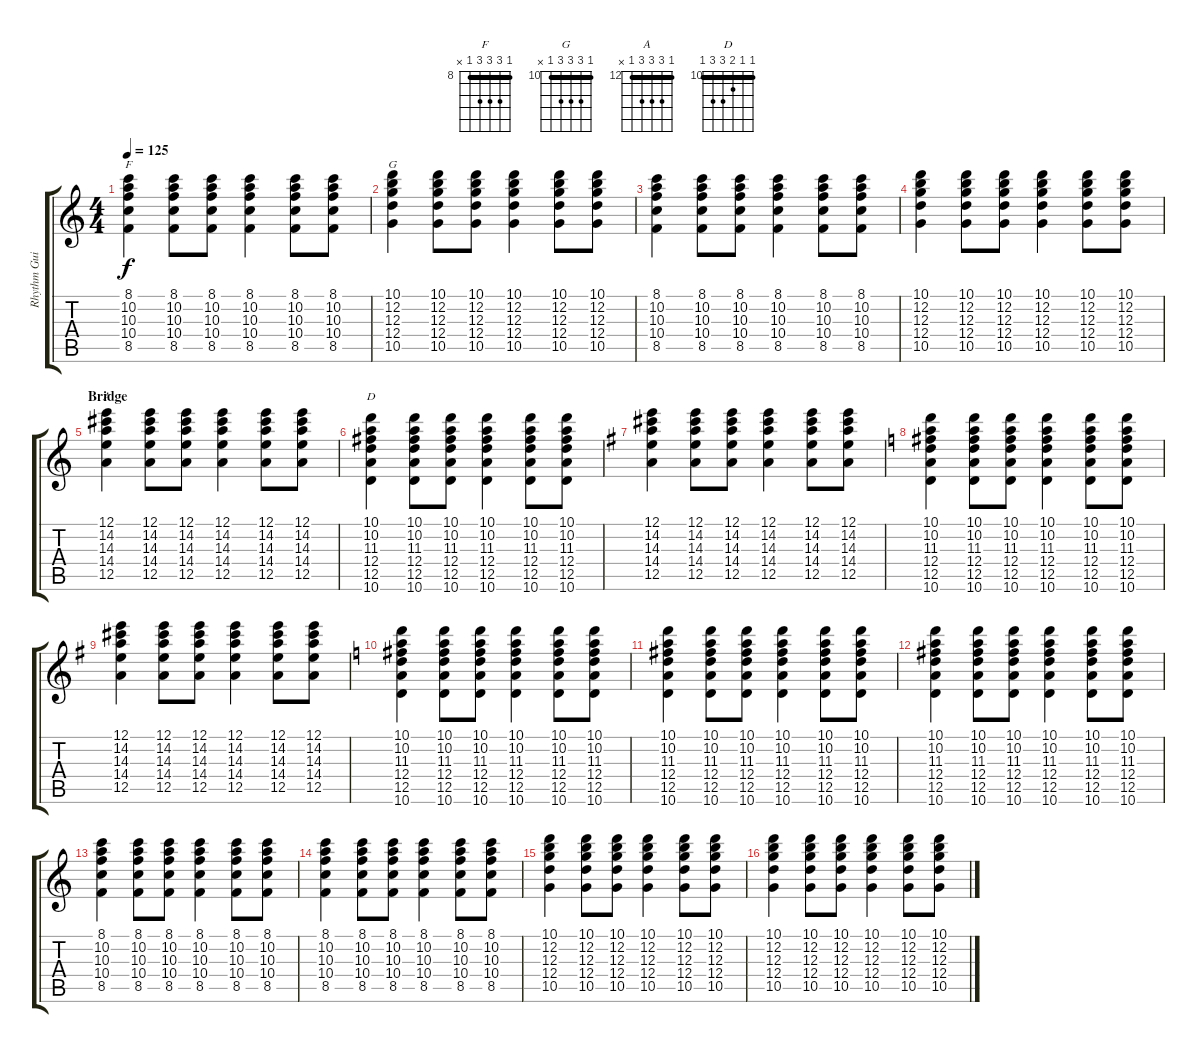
\track ("Rhythm Guitar" "Rhythm Gui") {instrument overdrivenguitar}
\staff {score tabs}
\tuning (E4 B3 G3 D3 A2 E2) {hide}
\chord ("F" 8 10 10 10 8 x) {firstfret 8 barre 8}
\chord ("G" 10 12 12 12 10 x) {firstfret 10 barre 10}
\chord ("A" 12 14 14 14 12 x) {firstfret 12 barre 12}
\chord ("D" 10 10 11 12 12 10) {firstfret 10 barre 10}
\ts (4 4)
\tempo 125
\clef g2
\ks c
(8.1 10.2 10.3 10.4 8.5).4{ch "F" dy f} (8.1 10.2 10.3 10.4 8.5).8 (8.1 10.2 10.3 10.4 8.5).8 (8.1 10.2 10.3 10.4 8.5).4 (8.1 10.2 10.3 10.4 8.5).8 (8.1 10.2 10.3 10.4 8.5).8 |
(10.1 12.2 12.3 12.4 10.5).4{ch "G"} (10.1 12.2 12.3 12.4 10.5).8 (10.1 12.2 12.3 12.4 10.5).8 (10.1 12.2 12.3 12.4 10.5).4 (10.1 12.2 12.3 12.4 10.5).8 (10.1 12.2 12.3 12.4 10.5).8 |
(8.1 10.2 10.3 10.4 8.5).4 (8.1 10.2 10.3 10.4 8.5).8 (8.1 10.2 10.3 10.4 8.5).8 (8.1 10.2 10.3 10.4 8.5).4 (8.1 10.2 10.3 10.4 8.5).8 (8.1 10.2 10.3 10.4 8.5).8 |
(10.1 12.2 12.3 12.4 10.5).4 (10.1 12.2 12.3 12.4 10.5).8 (10.1 12.2 12.3 12.4 10.5).8 (10.1 12.2 12.3 12.4 10.5).4 (10.1 12.2 12.3 12.4 10.5).8 (10.1 12.2 12.3 12.4 10.5).8 |
\section ("" "Bridge")
(12.1 14.2 14.3 14.4 12.5).4{ch "A"} (12.1 14.2 14.3 14.4 12.5).8 (12.1 14.2 14.3 14.4 12.5).8 (12.1 14.2 14.3 14.4 12.5).4 (12.1 14.2 14.3 14.4 12.5).8 (12.1 14.2 14.3 14.4 12.5).8 |
(10.1 10.2 11.3 12.4 12.5 10.6).4{ch "D"} (10.1 10.2 11.3 12.4 12.5 10.6).8 (10.1 10.2 11.3 12.4 12.5 10.6).8 (10.1 10.2 11.3 12.4 12.5 10.6).4 (10.1 10.2 11.3 12.4 12.5 10.6).8 (10.1 10.2 11.3 12.4 12.5 10.6).8 |
\ks g
(12.1 14.2 14.3 14.4 12.5).4 (12.1 14.2 14.3 14.4 12.5).8 (12.1 14.2 14.3 14.4 12.5).8 (12.1 14.2 14.3 14.4 12.5).4 (12.1 14.2 14.3 14.4 12.5).8 (12.1 14.2 14.3 14.4 12.5).8 |
\ks c
(10.1 10.2 11.3 12.4 12.5 10.6).4 (10.1 10.2 11.3 12.4 12.5 10.6).8 (10.1 10.2 11.3 12.4 12.5 10.6).8 (10.1 10.2 11.3 12.4 12.5 10.6).4 (10.1 10.2 11.3 12.4 12.5 10.6).8 (10.1 10.2 11.3 12.4 12.5 10.6).8 |
\ks g
(12.1 14.2 14.3 14.4 12.5).4 (12.1 14.2 14.3 14.4 12.5).8 (12.1 14.2 14.3 14.4 12.5).8 (12.1 14.2 14.3 14.4 12.5).4 (12.1 14.2 14.3 14.4 12.5).8 (12.1 14.2 14.3 14.4 12.5).8 |
\ks c
(10.1 10.2 11.3 12.4 12.5 10.6).4 (10.1 10.2 11.3 12.4 12.5 10.6).8 (10.1 10.2 11.3 12.4 12.5 10.6).8 (10.1 10.2 11.3 12.4 12.5 10.6).4 (10.1 10.2 11.3 12.4 12.5 10.6).8 (10.1 10.2 11.3 12.4 12.5 10.6).8 |
(10.1 10.2 11.3 12.4 12.5 10.6).4 (10.1 10.2 11.3 12.4 12.5 10.6).8 (10.1 10.2 11.3 12.4 12.5 10.6).8 (10.1 10.2 11.3 12.4 12.5 10.6).4 (10.1 10.2 11.3 12.4 12.5 10.6).8 (10.1 10.2 11.3 12.4 12.5 10.6).8 |
(10.1 10.2 11.3 12.4 12.5 10.6).4 (10.1 10.2 11.3 12.4 12.5 10.6).8 (10.1 10.2 11.3 12.4 12.5 10.6).8 (10.1 10.2 11.3 12.4 12.5 10.6).4 (10.1 10.2 11.3 12.4 12.5 10.6).8 (10.1 10.2 11.3 12.4 12.5 10.6).8 |
(8.1 10.2 10.3 10.4 8.5).4 (8.1 10.2 10.3 10.4 8.5).8 (8.1 10.2 10.3 10.4 8.5).8 (8.1 10.2 10.3 10.4 8.5).4 (8.1 10.2 10.3 10.4 8.5).8 (8.1 10.2 10.3 10.4 8.5).8 |
(8.1 10.2 10.3 10.4 8.5).4 (8.1 10.2 10.3 10.4 8.5).8 (8.1 10.2 10.3 10.4 8.5).8 (8.1 10.2 10.3 10.4 8.5).4 (8.1 10.2 10.3 10.4 8.5).8 (8.1 10.2 10.3 10.4 8.5).8 |
(10.1 12.2 12.3 12.4 10.5).4 (10.1 12.2 12.3 12.4 10.5).8 (10.1 12.2 12.3 12.4 10.5).8 (10.1 12.2 12.3 12.4 10.5).4 (10.1 12.2 12.3 12.4 10.5).8 (10.1 12.2 12.3 12.4 10.5).8 |
(10.1 12.2 12.3 12.4 10.5).4 (10.1 12.2 12.3 12.4 10.5).8 (10.1 12.2 12.3 12.4 10.5).8 (10.1 12.2 12.3 12.4 10.5).4 (10.1 12.2 12.3 12.4 10.5).8 (10.1 12.2 12.3 12.4 10.5).8
